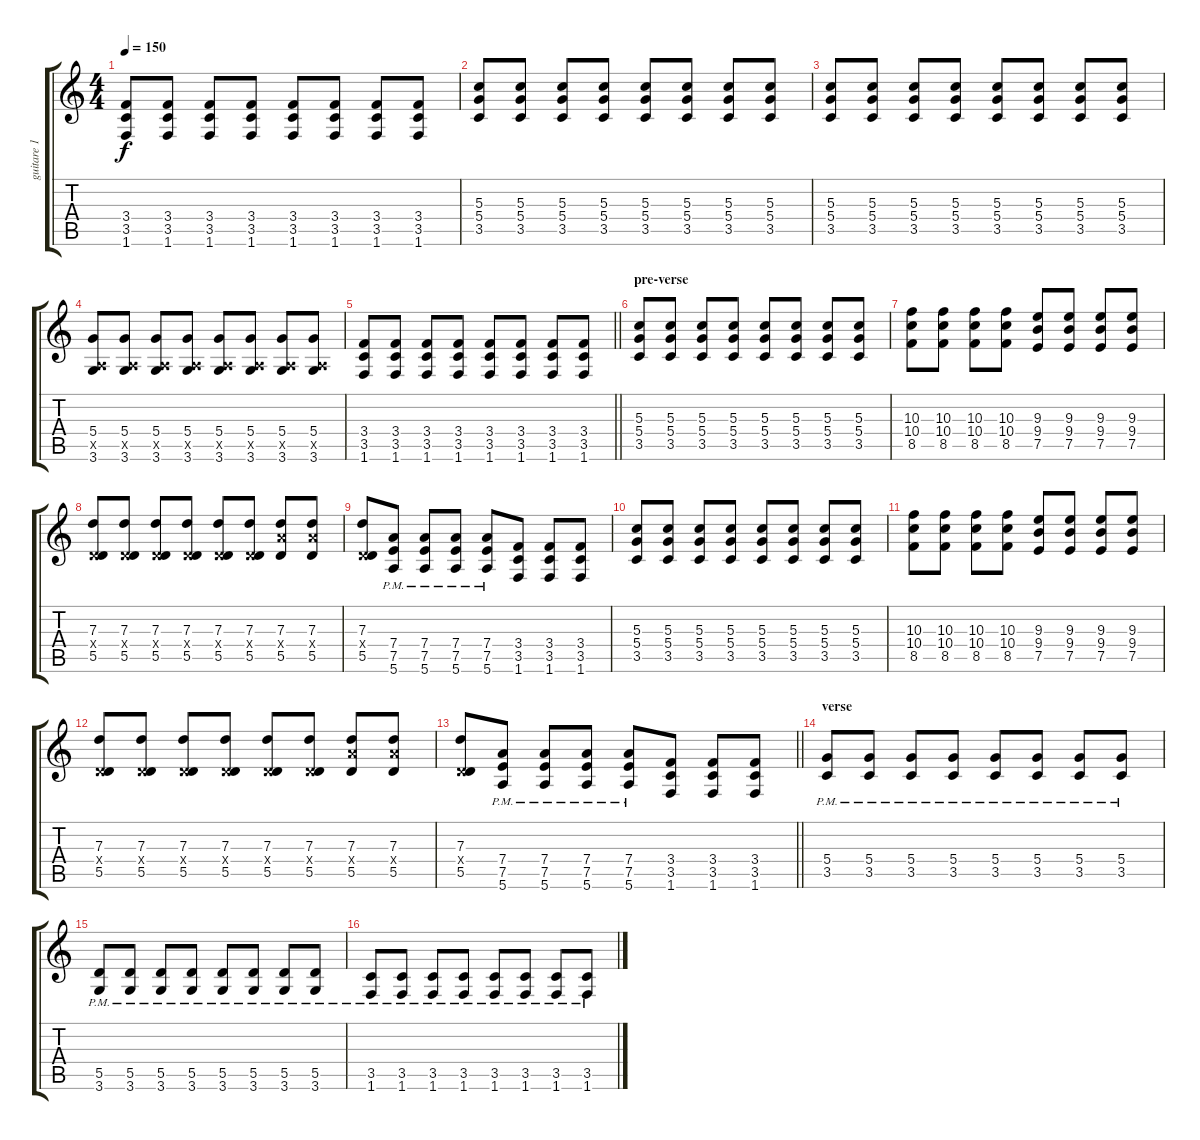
\track ("guitare 1" "guitare 1") {instrument distortionguitar}
\staff {score tabs}
\tuning (E4 B3 G3 D3 A2 E2) {hide}
\ts (4 4)
\tempo 150
\clef g2
\ks c
(3.4 3.5 1.6).8{dy f} (3.4 3.5 1.6).8 (3.4 3.5 1.6).8 (3.4 3.5 1.6).8 (3.4 3.5 1.6).8 (3.4 3.5 1.6).8 (3.4 3.5 1.6).8 (3.4 3.5 1.6).8 |
(5.3 5.4 3.5).8 (5.3 5.4 3.5).8 (5.3 5.4 3.5).8 (5.3 5.4 3.5).8 (5.3 5.4 3.5).8 (5.3 5.4 3.5).8 (5.3 5.4 3.5).8 (5.3 5.4 3.5).8 |
(5.3 5.4 3.5).8 (5.3 5.4 3.5).8 (5.3 5.4 3.5).8 (5.3 5.4 3.5).8 (5.3 5.4 3.5).8 (5.3 5.4 3.5).8 (5.3 5.4 3.5).8 (5.3 5.4 3.5).8 |
(5.4 0.5{x} 3.6).8 (5.4 0.5{x} 3.6).8 (5.4 0.5{x} 3.6).8 (5.4 0.5{x} 3.6).8 (5.4 0.5{x} 3.6).8 (5.4 0.5{x} 3.6).8 (5.4 0.5{x} 3.6).8 (5.4 0.5{x} 3.6).8 |
\barLineRight lightlight
(3.4 3.5 1.6).8 (3.4 3.5 1.6).8 (3.4 3.5 1.6).8 (3.4 3.5 1.6).8 (3.4 3.5 1.6).8 (3.4 3.5 1.6).8 (3.4 3.5 1.6).8 (3.4 3.5 1.6).8 |
\section ("" "pre-verse")
(5.3 5.4 3.5).8 (5.3 5.4 3.5).8 (5.3 5.4 3.5).8 (5.3 5.4 3.5).8 (5.3 5.4 3.5).8 (5.3 5.4 3.5).8 (5.3 5.4 3.5).8 (5.3 5.4 3.5).8 |
(10.3 10.4 8.5).8 (10.3 10.4 8.5).8 (10.3 10.4 8.5).8 (10.3 10.4 8.5).8 (9.3 9.4 7.5).8 (9.3 9.4 7.5).8 (9.3 9.4 7.5).8 (9.3 9.4 7.5).8 |
(7.3 0.4{x} 5.5).8 (7.3 0.4{x} 5.5).8 (7.3 0.4{x} 5.5).8 (7.3 0.4{x} 5.5).8 (7.3 0.4{x} 5.5).8 (7.3 0.4{x} 5.5).8 (7.3 7.4{x} 5.5).8 (7.3 7.4{x} 5.5).8 |
(7.3 0.4{x} 5.5).8 (7.4{pm} 7.5{pm} 5.6{pm}).8 (7.4{pm} 7.5{pm} 5.6{pm}).8 (7.4{pm} 7.5{pm} 5.6{pm}).8 (7.4{pm} 7.5{pm} 5.6{pm}).8 (3.4 3.5 1.6).8 (3.4 3.5 1.6).8 (3.4 3.5 1.6).8 |
(5.3 5.4 3.5).8 (5.3 5.4 3.5).8 (5.3 5.4 3.5).8 (5.3 5.4 3.5).8 (5.3 5.4 3.5).8 (5.3 5.4 3.5).8 (5.3 5.4 3.5).8 (5.3 5.4 3.5).8 |
(10.3 10.4 8.5).8 (10.3 10.4 8.5).8 (10.3 10.4 8.5).8 (10.3 10.4 8.5).8 (9.3 9.4 7.5).8 (9.3 9.4 7.5).8 (9.3 9.4 7.5).8 (9.3 9.4 7.5).8 |
(7.3 0.4{x} 5.5).8 (7.3 0.4{x} 5.5).8 (7.3 0.4{x} 5.5).8 (7.3 0.4{x} 5.5).8 (7.3 0.4{x} 5.5).8 (7.3 0.4{x} 5.5).8 (7.3 7.4{x} 5.5).8 (7.3 7.4{x} 5.5).8 |
\barLineRight lightlight
(7.3 0.4{x} 5.5).8 (7.4{pm} 7.5{pm} 5.6{pm}).8 (7.4{pm} 7.5{pm} 5.6{pm}).8 (7.4{pm} 7.5{pm} 5.6{pm}).8 (7.4{pm} 7.5{pm} 5.6{pm}).8 (3.4 3.5 1.6).8 (3.4 3.5 1.6).8 (3.4 3.5 1.6).8 |
\section ("" "verse")
(5.4{pm} 3.5{pm}).8 (5.4{pm} 3.5{pm}).8 (5.4{pm} 3.5{pm}).8 (5.4{pm} 3.5{pm}).8 (5.4{pm} 3.5{pm}).8 (5.4{pm} 3.5{pm}).8 (5.4{pm} 3.5{pm}).8 (5.4{pm} 3.5{pm}).8 |
(5.5{pm} 3.6{pm}).8 (5.5{pm} 3.6{pm}).8 (5.5{pm} 3.6{pm}).8 (5.5{pm} 3.6{pm}).8 (5.5{pm} 3.6{pm}).8 (5.5{pm} 3.6{pm}).8 (5.5{pm} 3.6{pm}).8 (5.5{pm} 3.6{pm}).8 |
(3.5{pm} 1.6{pm}).8 (3.5{pm} 1.6{pm}).8 (3.5{pm} 1.6{pm}).8 (3.5{pm} 1.6{pm}).8 (3.5{pm} 1.6{pm}).8 (3.5{pm} 1.6{pm}).8 (3.5{pm} 1.6{pm}).8 (3.5{pm} 1.6{pm}).8
